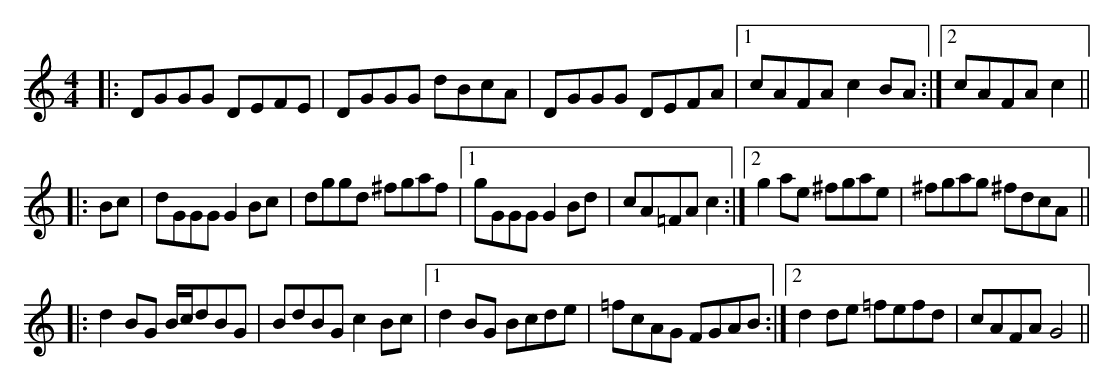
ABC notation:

X:1
M:4/4
K:Gmix
|:DGGG DEFE|DGGG dBcA|DGGG DEFA|1 cAFA c2 BA:|2 cAFA c2||
|:Bc|dGGG G2Bc|dggd ^fgaf|1 gGGGG2Bd|cA=FA c2:|2 g2ae ^fgae |^fgag ^fdcA||
|:d2BG B/c/dBG|BdBG c2Bc|1 d2BG Bcde|=fcAG FGAB:|2 d2de =fefd|cAFA G4||
